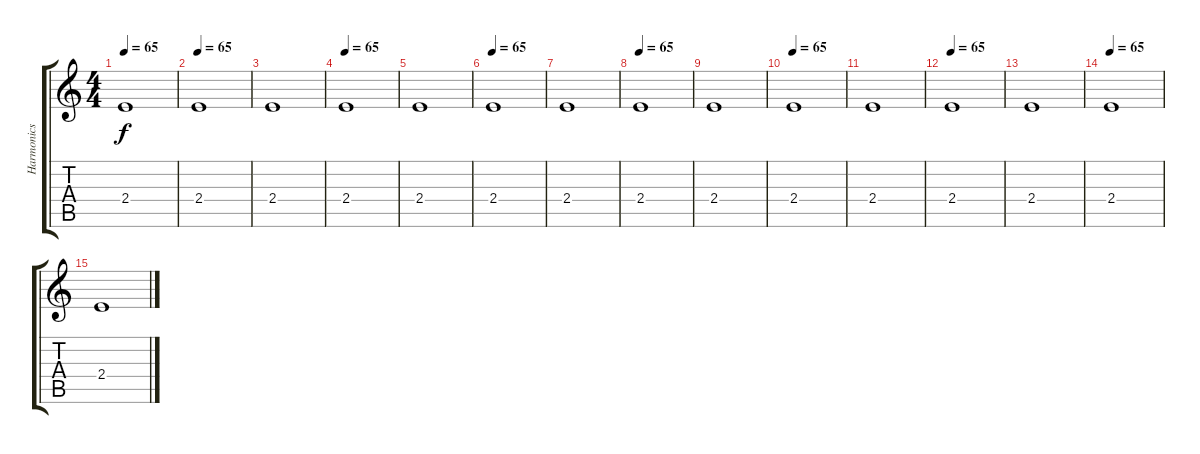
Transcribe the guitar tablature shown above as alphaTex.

\track ("Harmonics" "Harmonics") {instrument guitarharmonics}
\staff {score tabs}
\tuning (E4 B3 G3 D3 A2 E2) {hide}
\ts (4 4)
\tempo 65
\clef g2
\ks c
2.4.1{dy f} |
\tempo 65
2.4.1{instrument guitarharmonics} |
2.4.1 |
\tempo 65
2.4.1{instrument guitarharmonics} |
2.4.1 |
\tempo 65
2.4.1{instrument guitarharmonics} |
2.4.1 |
\tempo 65
2.4.1{instrument guitarharmonics} |
2.4.1 |
\tempo 65
2.4.1{instrument guitarharmonics} |
2.4.1 |
\tempo 65
2.4.1{instrument guitarharmonics} |
2.4.1 |
\tempo 65
2.4.1{instrument guitarharmonics} |
2.4.1
